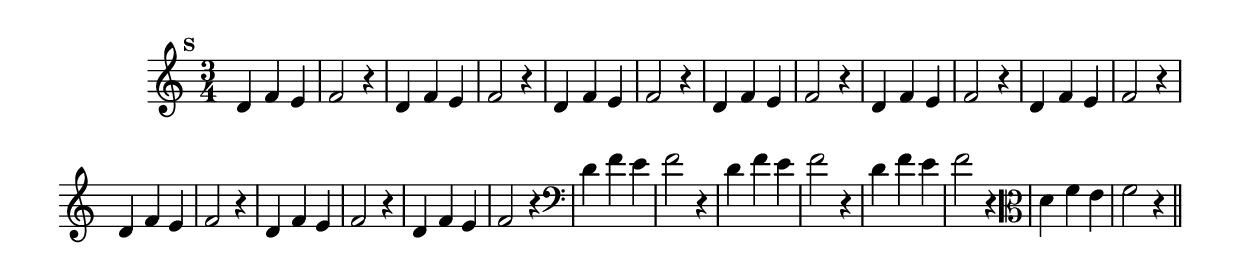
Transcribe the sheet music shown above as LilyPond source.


\version "2.16.0"

%\header { texidoc="Perguntas e Respostas"}

\relative c' {

  \override Staff.TimeSignature #'style = #'()
  \time 3/4 
  \override Score.BarNumber #'transparent = ##t
                                %\override Score.RehearsalMark #'font-family = #'roman
  \override Score.RehearsalMark #'font-size = #-2
  \override Score.BarNumber #'transparent = ##t
  \set Score.markFormatter = #format-mark-numbers

  \mark 18 

                                % CLARINETE

  \tag #'cl {
    d4 f e | f2 r4 
  }

                                % FLAUTA

  \tag #'fl {
    d4 f e | f2 r4 
  }

                                % OBOÉ

  \tag #'ob {
    d4 f e | f2 r4 
  }

                                % SAX ALTO

  \tag #'saxa {
    d4 f e | f2 r4 
  }

                                % SAX TENOR

  \tag #'saxt {
    d4 f e | f2 r4 
  }

                                % SAX GENES

  \tag #'saxg {
    d4 f e | f2 r4 
  }

                                % TROMPETE

  \tag #'tpt {
    d4 f e | f2 r4 
  }

                                % TROMPA

  \tag #'tpa {
    d4 f e | f2 r4 
  }

                                % TROMPA OP

  \tag #'tpaop {
    d4 f e | f2 r4 
  }

                                % TROMBONE

  \tag #'tbn {
    \clef bass
    d4 f e | f2 r4 
  }

                                % TUBA MIB

  \tag #'tbamib {
    \clef bass
    d4 f e | f2 r4 
  }

                                % TUBA SIB

  \tag #'tbasib {
    \clef bass
    d4 f e | f2 r4 
  }

                                % VIOLA

  \tag #'vla {
    \clef alto
    d4 f e | f2 r4 
  }

                                % FINAL

  \bar "||"

}
